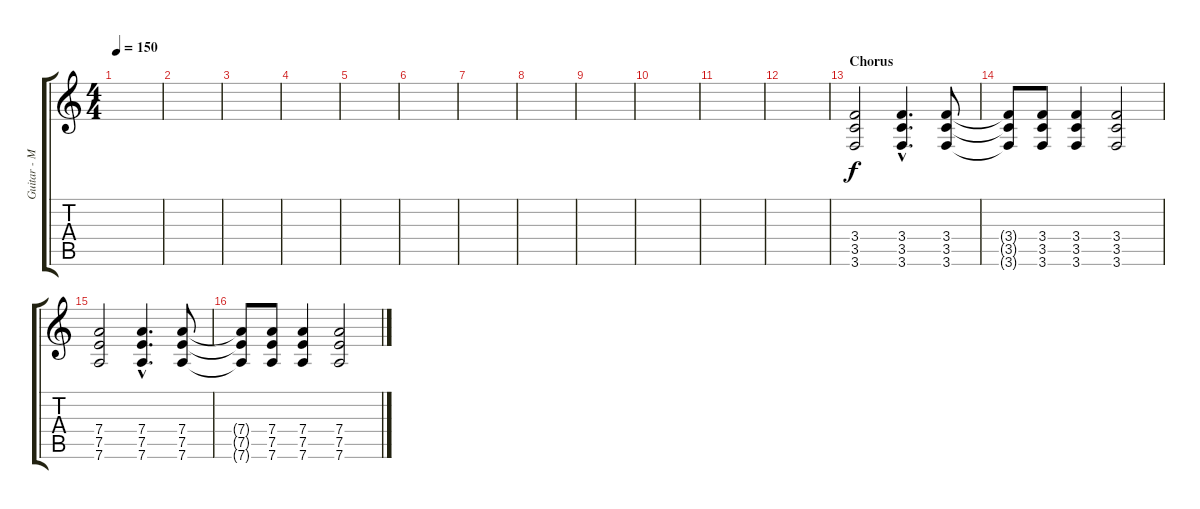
\track ("Guitar - Marcus" "Guitar - M") {instrument distortionguitar}
\staff {score tabs}
\tuning (E4 B3 G3 D3 A2 D2) {hide}
\ts (4 4)
\tempo 150
\clef g2
\ks c
|
|
|
|
|
|
|
|
|
|
|
|
\section ("" "Chorus")
(3.4 3.5 3.6).2 (3.4{hac} 3.5{hac} 3.6{hac}).4{d} (3.4 3.5 3.6).8 |
(3.4{t} 3.5{t} 3.6{t}).8 (3.4 3.5 3.6).8 (3.4 3.5 3.6).4 (3.4 3.5 3.6).2 |
(7.4 7.5 7.6).2 (7.4{hac} 7.5{hac} 7.6{hac}).4{d} (7.4 7.5 7.6).8 |
(7.4{t} 7.5{t} 7.6{t}).8 (7.4 7.5 7.6).8 (7.4 7.5 7.6).4 (7.4 7.5 7.6).2
